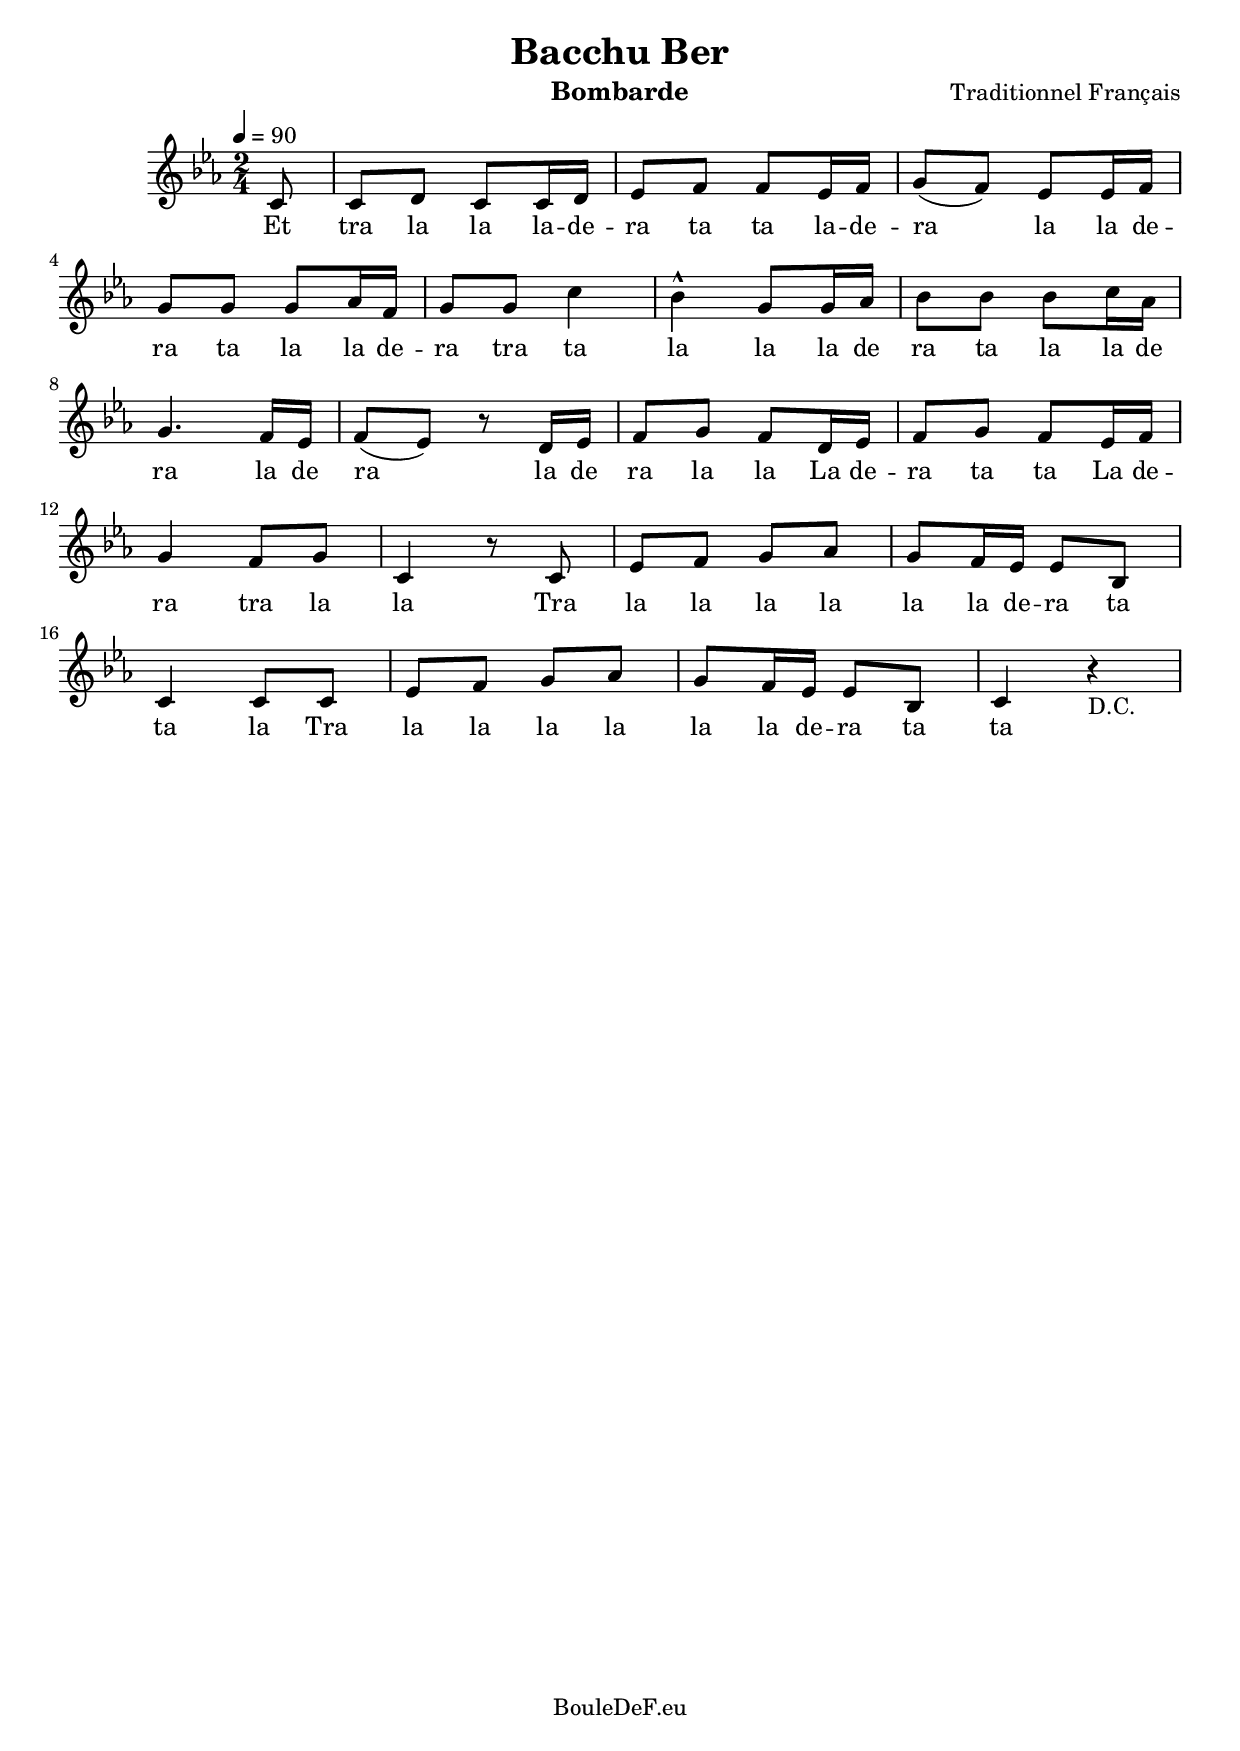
\version "2.16.0"
\include "italiano.ly"

\header {
	title = "Bacchu Ber"
	composer = "Traditionnel Français"
	instrument = "Bombarde"
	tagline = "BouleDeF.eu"
}

bacchuber = \relative si {
	\clef "treble"
	\key mib \major
	\time 2/4
	\tempo 4 = 90

	\partial 8 do8
	| do re do do16 re
	| mib8 fa fa mib16 fa
	| sol8( fa) mib mib16 fa
	\break
	| sol8 sol sol lab16 fa
	| sol8 sol do4
	| sib-^ sol8 sol16 lab
	| sib8 sib sib do16 lab
	\break
	| sol4. fa16 mib
	| fa8( mib) r re16 mib
	| fa8 sol fa re16 mib16
	| fa8 sol fa mib16 fa
	\break
	| sol4 fa8 sol
	| do,4 r8 do
	| mib fa sol lab
	| sol fa16 mib mib8 sib
	\break
	| do4 do8 do
	| mib fa sol lab
	| sol fa16 mib mib8 sib
	| do4 r_"D.C."
}

\score {
	\new Staff { \bacchuber }
	\addlyrics {
		Et
		| tra la la la -- de --
		| ra ta ta la -- de --
		| ra la la de --
		| ra ta la la de --
		| ra tra ta
		| la la la de
		| ra ta la la de
		| ra la de
		| ra la de
		| ra la la La de --
		| ra ta ta La de --
		| ra tra la
		| la Tra
		| la la la la
		| la la de -- ra ta
		| ta la Tra
		| la la la la
		| la la de -- ra ta
		| ta
	}
	\layout {}
}

\score {
	\new Staff { \unfoldRepeats { \bacchuber } }
	\midi {}
}
